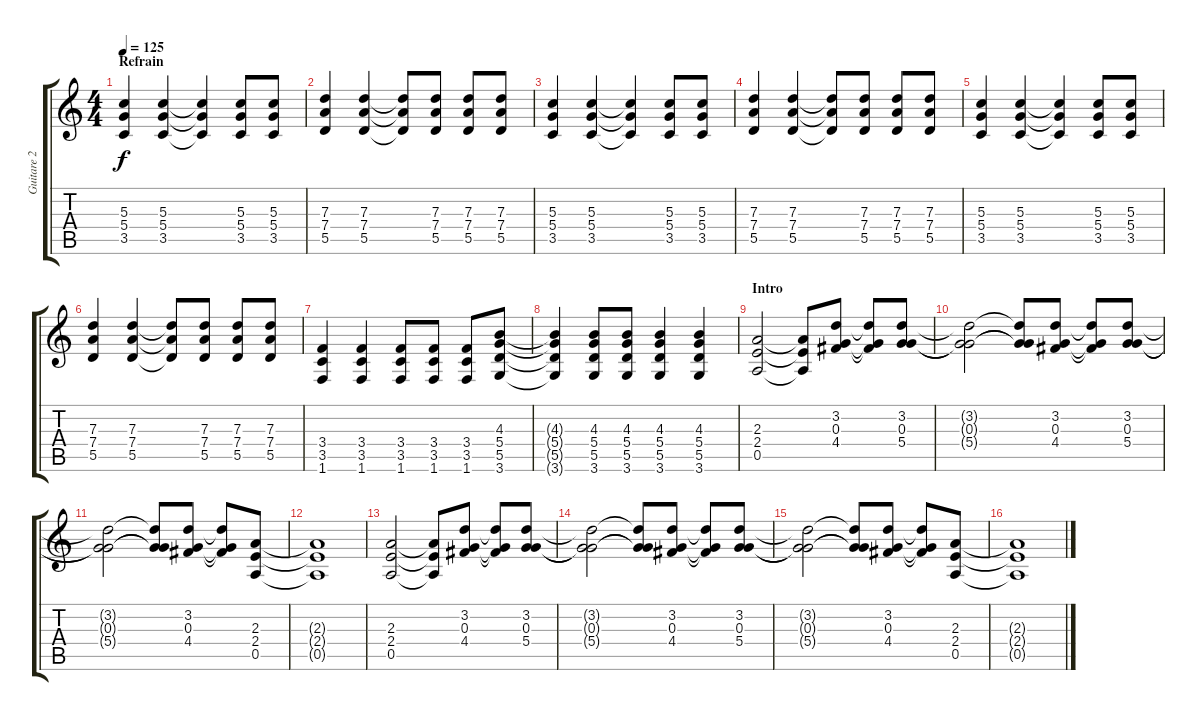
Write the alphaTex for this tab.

\track ("Guitare 2" "Guitare 2") {instrument overdrivenguitar}
\staff {score tabs}
\tuning (E4 B3 G3 D3 A2 E2) {hide}
\ts (4 4)
\section ("" "Refrain")
\tempo 125
\clef g2
\ks c
(5.3 5.4 3.5).4{dy f} (5.3 5.4 3.5).4 (5.3{t} 5.4{t} 3.5{t}).4 (5.3 5.4 3.5).8 (5.3 5.4 3.5).8 |
(7.3 7.4 5.5).4 (7.3 7.4 5.5).4 (7.3{t} 7.4{t} 5.5{t}).8 (7.3 7.4 5.5).8 (7.3 7.4 5.5).8 (7.3 7.4 5.5).8 |
(5.3 5.4 3.5).4 (5.3 5.4 3.5).4 (5.3{t} 5.4{t} 3.5{t}).4 (5.3 5.4 3.5).8 (5.3 5.4 3.5).8 |
(7.3 7.4 5.5).4 (7.3 7.4 5.5).4 (7.3{t} 7.4{t} 5.5{t}).8 (7.3 7.4 5.5).8 (7.3 7.4 5.5).8 (7.3 7.4 5.5).8 |
(5.3 5.4 3.5).4 (5.3 5.4 3.5).4 (5.3{t} 5.4{t} 3.5{t}).4 (5.3 5.4 3.5).8 (5.3 5.4 3.5).8 |
(7.3 7.4 5.5).4 (7.3 7.4 5.5).4 (7.3{t} 7.4{t} 5.5{t}).8 (7.3 7.4 5.5).8 (7.3 7.4 5.5).8 (7.3 7.4 5.5).8 |
(3.4 3.5 1.6).4 (3.4 3.5 1.6).4 (3.4 3.5 1.6).8 (3.4 3.5 1.6).8 (3.4 3.5 1.6).8 (4.3 5.4 5.5 3.6).8 |
(4.3{t} 5.4{t} 5.5{t} 3.6{t}).4 (4.3 5.4 5.5 3.6).8 (4.3 5.4 5.5 3.6).8 (4.3 5.4 5.5 3.6).4 (4.3 5.4 5.5 3.6).4 |
\section ("" "Intro")
(2.3 2.4 0.5).2 (2.3{t} 2.4{t} 0.5{t}).8 (3.2 0.3 4.4).8 (3.2{t} 0.3{t} 4.4{t}).8 (3.2 0.3 5.4).8 |
(3.2{t} 0.3{t} 5.4{t}).2 (3.2{t} 0.3{t} 5.4{t}).8 (3.2 0.3 4.4).8 (3.2{t} 0.3{t} 4.4{t}).8 (3.2 0.3 5.4).8 |
(3.2{t} 0.3{t} 5.4{t}).2 (3.2{t} 0.3{t} 5.4{t}).8 (3.2 0.3 4.4).8 (3.2{t} 0.3{t} 4.4{t}).8 (2.3 2.4 0.5).8 |
(2.3{t} 2.4{t} 0.5{t}).1 |
(2.3 2.4 0.5).2 (2.3{t} 2.4{t} 0.5{t}).8 (3.2 0.3 4.4).8 (3.2{t} 0.3{t} 4.4{t}).8 (3.2 0.3 5.4).8 |
(3.2{t} 0.3{t} 5.4{t}).2 (3.2{t} 0.3{t} 5.4{t}).8 (3.2 0.3 4.4).8 (3.2{t} 0.3{t} 4.4{t}).8 (3.2 0.3 5.4).8 |
(3.2{t} 0.3{t} 5.4{t}).2 (3.2{t} 0.3{t} 5.4{t}).8 (3.2 0.3 4.4).8 (3.2{t} 0.3{t} 4.4{t}).8 (2.3 2.4 0.5).8 |
(2.3{t} 2.4{t} 0.5{t}).1
